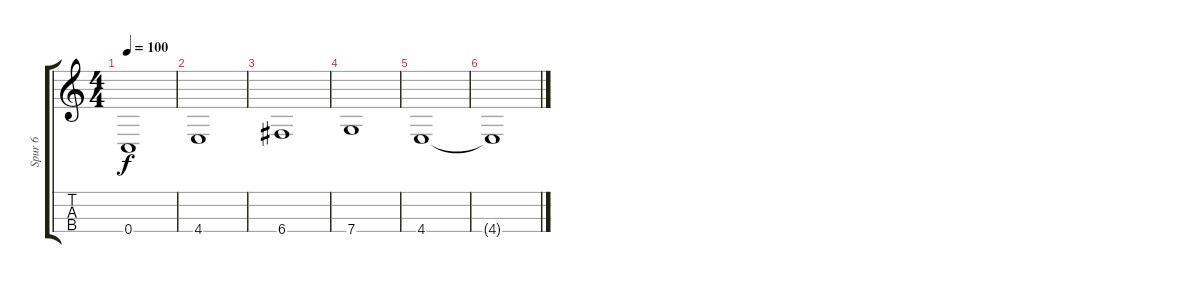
\track ("Spur 6" "Spur 6") {instrument clarinet}
\staff {score tabs}
\tuning (A4 D4 G3 C3) {hide}
\ts (4 4)
\tempo 100
\clef g2
\ks c
0.4.1{dy f} |
4.4.1 |
6.4.1 |
7.4.1 |
4.4.1{volume 0} |
4.4{t}.1
